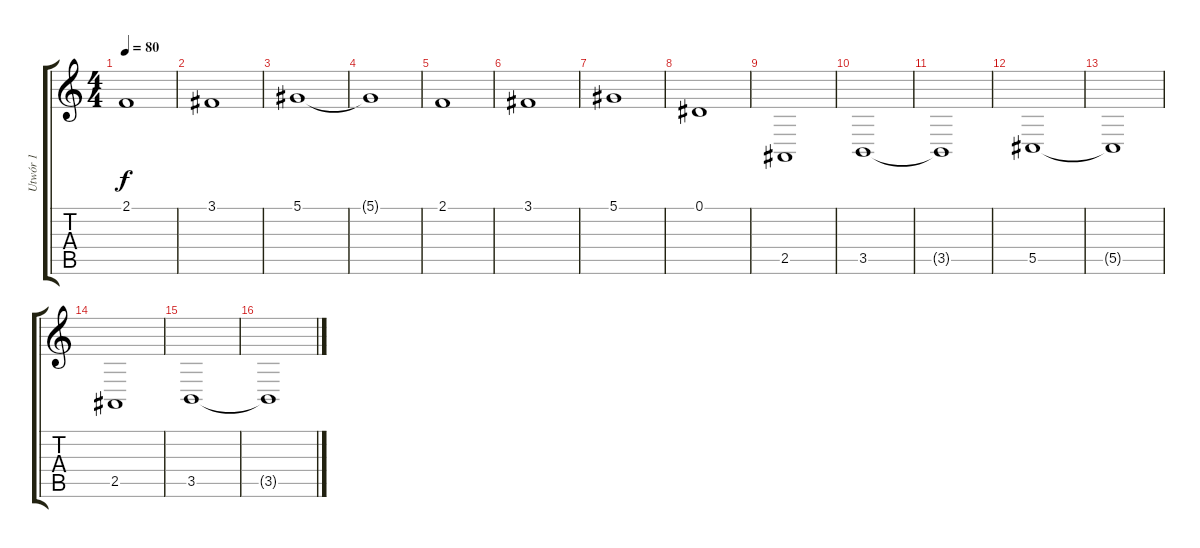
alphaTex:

\track ("Utwór 1" "Utwór 1") {instrument synthstrings1}
\staff {score tabs}
\tuning (Eb4 Bb3 Gb3 Db3 Ab2 Eb2) {hide}
\ts (4 4)
\tempo 80
\clef g2
\ks c
2.1.1{dy f} |
3.1.1 |
5.1.1 |
5.1{t}.1 |
2.1.1 |
3.1.1 |
5.1.1 |
0.1.1 |
2.5.1 |
3.5.1 |
3.5{t}.1 |
5.5.1 |
5.5{t}.1 |
2.5.1 |
3.5.1 |
3.5{t}.1
